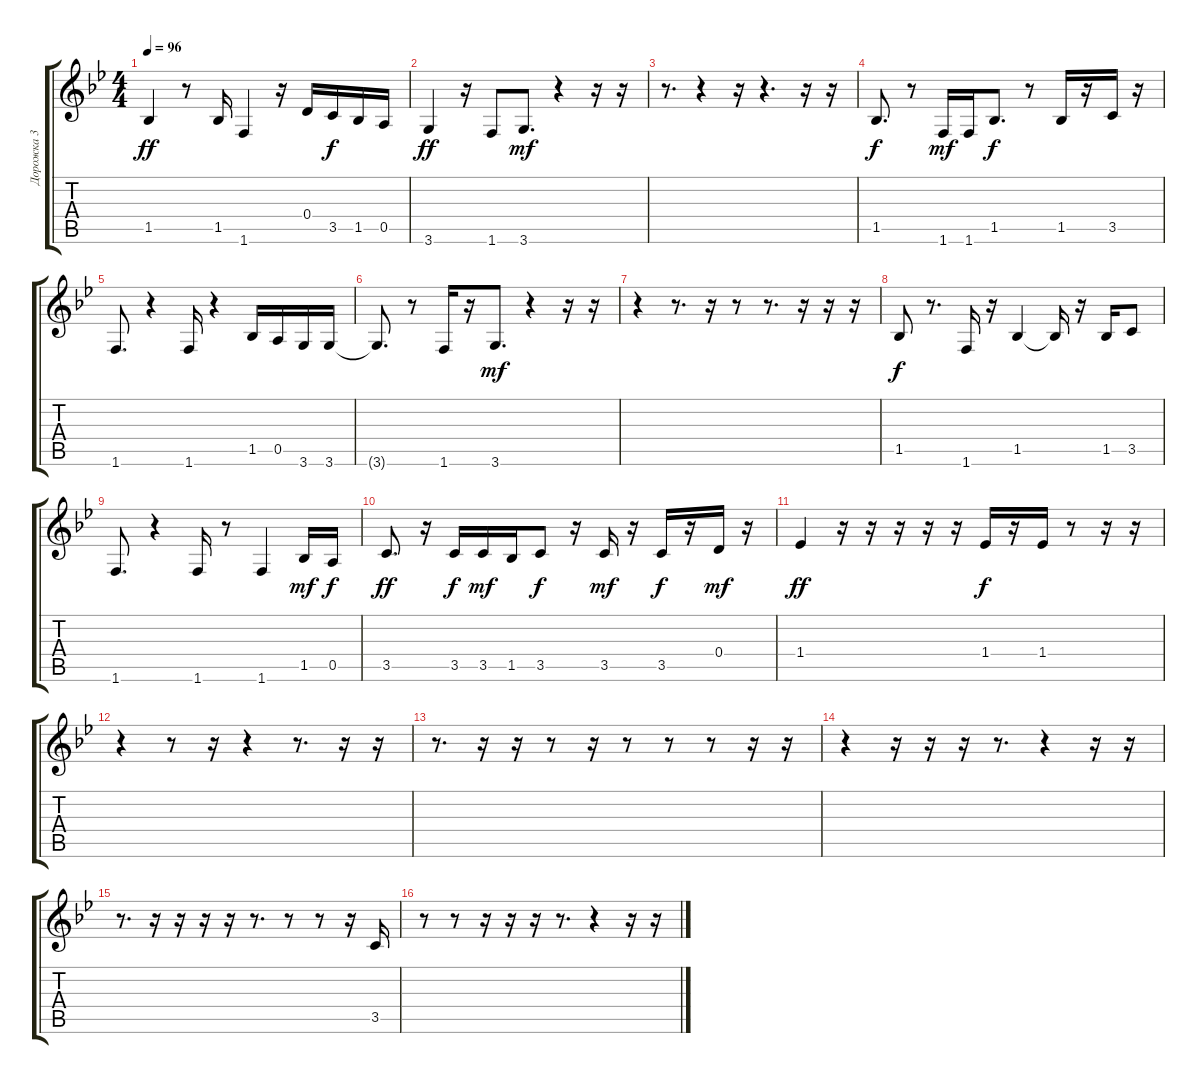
\track ("Дорожка 3" "Дорожка 3") {instrument electricbassfinger}
\staff {score tabs}
\tuning (E4 B3 G3 D3 A2 E2) {hide}
\ts (4 4)
\tempo 96
\clef g2
\ks bb
1.5.4{dy ff} r.8 1.5.16 1.6.4 r.16 0.4.16 3.5.16{dy f} 1.5.16 0.5.16 |
3.6.4{dy ff} r.16 1.6.8 3.6.8{d dy mf} r.4 r.16 r.16 |
r.8{d} r.4 r.16 r.4{d} r.16 r.16 |
1.5.8{d dy f} r.8 1.6.16{dy mf} 1.6.16 1.5.8{d dy f} r.8 1.5.16 r.16 3.5.16 r.16 |
1.6.8{d} r.4 1.6.16 r.4 1.5.16 0.5.16 3.6.16 3.6.16 |
3.6{t}.8{d} r.8 1.6.16 r.16 3.6.8{d dy mf} r.4 r.16 r.16 |
r.4 r.8{d} r.16 r.8 r.8{d} r.16 r.16 r.16 |
1.5.8{dy f} r.8{d} 1.6.16 r.16 1.5.4 1.5{t}.16 r.16 1.5.16 3.5.8 |
1.6.8{d} r.4 1.6.16 r.8 1.6.4 1.5.16{dy mf} 0.5.16{dy f} |
3.5.8{d dy ff} r.16 3.5.16{dy f} 3.5.16{dy mf} 1.5.16 3.5.8{dy f} r.16 3.5.16{dy mf} r.16 3.5.16{dy f} r.16 0.4.16{dy mf} r.16 |
1.4.4{dy ff} r.16 r.16 r.16 r.16 r.16 1.4.16{dy f} r.16 1.4.16 r.8 r.16 r.16 |
r.4 r.8 r.16 r.4 r.8{d} r.16 r.16 |
r.8{d} r.16 r.16 r.8 r.16 r.8 r.8 r.8 r.16 r.16 |
r.4 r.16 r.16 r.16 r.8{d} r.4 r.16 r.16 |
r.8{d} r.16 r.16 r.16 r.16 r.8{d} r.8 r.8 r.16 3.5.16 |
r.8 r.8 r.16 r.16 r.16 r.8{d} r.4 r.16 r.16
